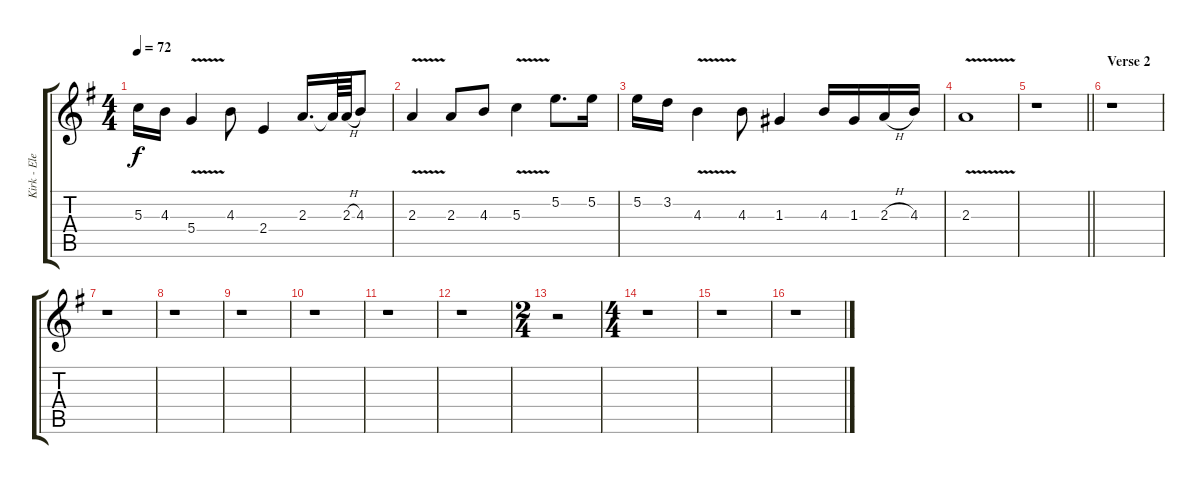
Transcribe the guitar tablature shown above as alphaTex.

\track ("Kirk - Elec. Gtr I" "Kirk - Ele") {instrument electricguitarclean}
\staff {score tabs}
\tuning (E4 B3 G3 D3 A2 E2) {hide}
\ts (4 4)
\tempo 72
\clef g2
\ks eminor
5.3.16{dy f} 4.3.16 5.4{v}.4 4.3.8 2.4.4 2.3.16{d} 2.3{t}.64 2.3{h}.64 4.3.8 |
2.3{v}.4 2.3.8 4.3.8 5.3{v}.4 5.2.8{d} 5.2.16 |
5.2.16 3.2.16 4.3{v}.4 4.3.8 1.3.4 4.3.16 1.3.16 2.3{h}.16 4.3.16 |
2.3{v}.1 |
\barLineRight lightlight
r.1 |
\section ("" "Verse 2")
r.1 |
r.1 |
r.1 |
r.1 |
r.1 |
r.1 |
r.1 |
\ts (2 4)
r.2 |
\ts (4 4)
r.1 |
r.1 |
r.1
